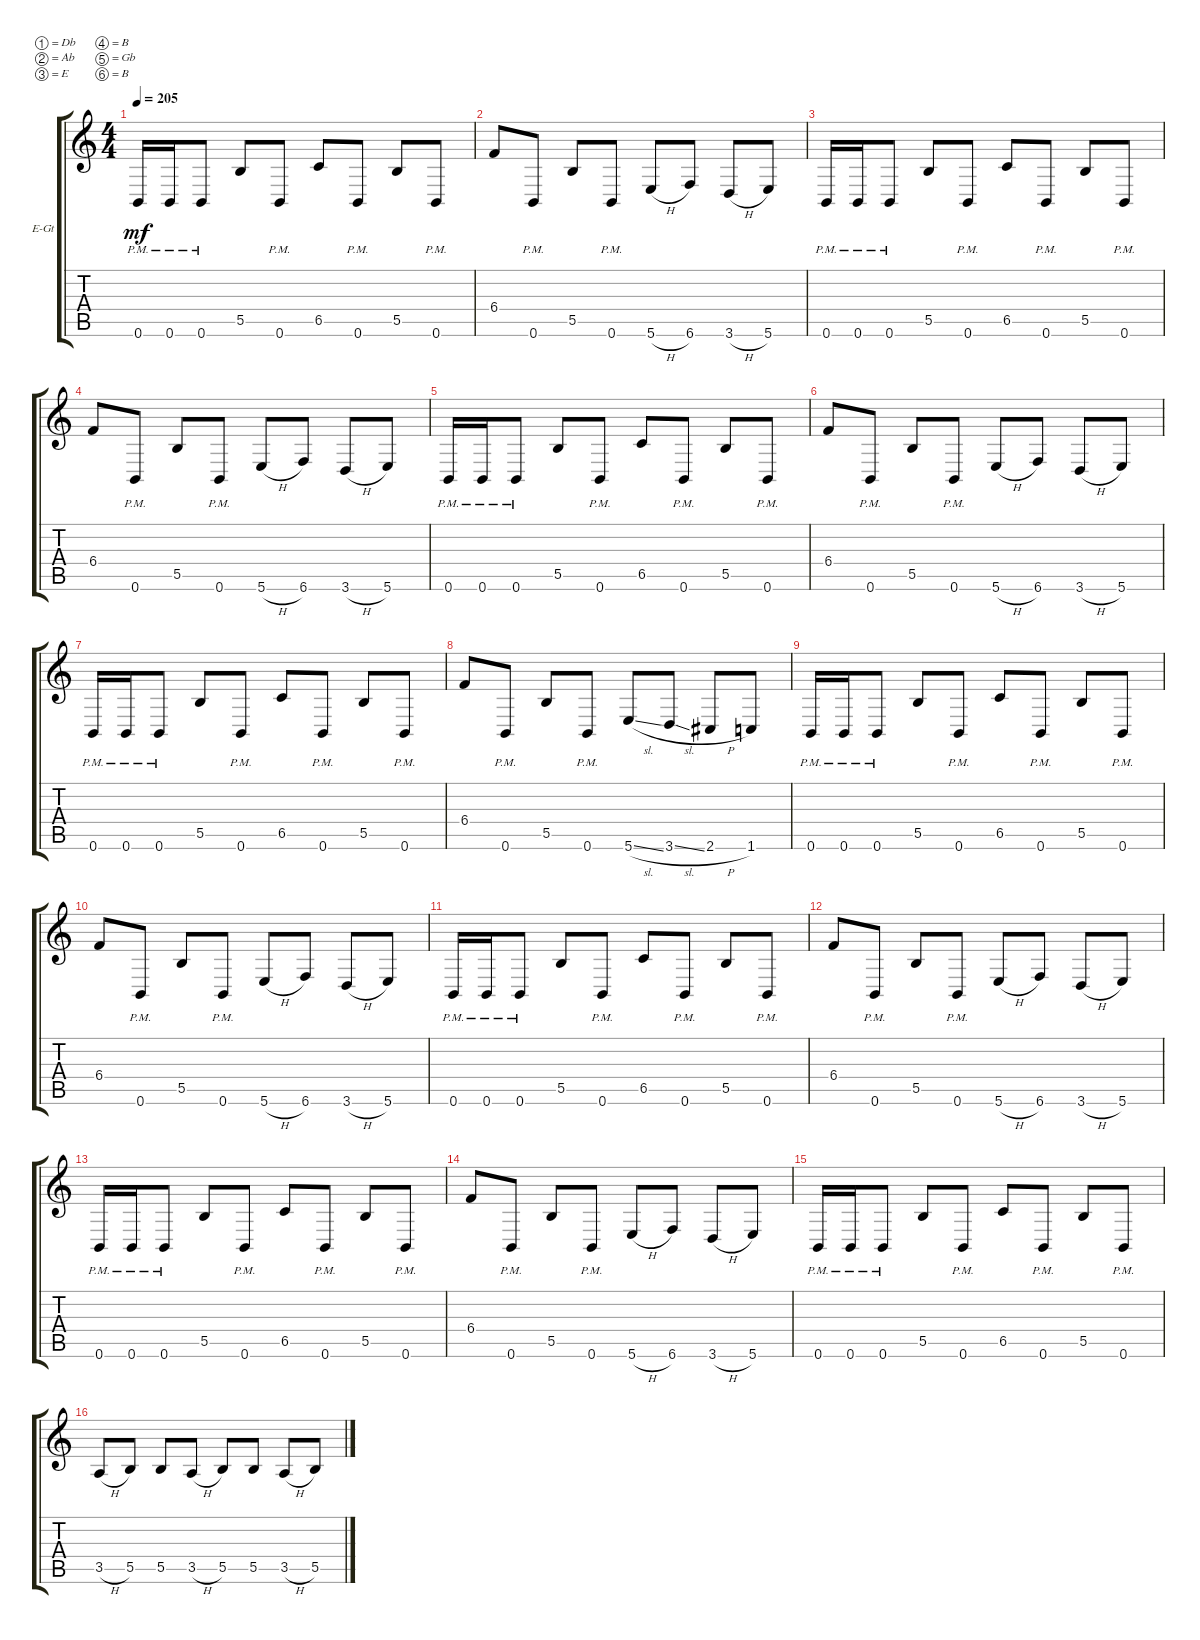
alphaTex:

\defaultSystemsLayout 4
\bracketExtendMode groupsimilarinstruments
\firstSystemTrackNameOrientation horizontal
\otherSystemsTrackNameOrientation horizontal
\track ("Electric Guitar" "E-Gt") {instrument overdrivenguitar}
\staff {score tabs}
\tuning (Db4 Ab3 E3 B2 Gb2 B1)
\ts (4 4)
\tempo 205
\clef g2
\scale
0.487395
\ks c
0.6{pm}.16{dy mf instrument overdrivenguitar} 0.6{pm}.16 0.6{pm}.8 5.5.8 0.6{pm}.8 6.5.8 0.6{pm}.8 5.5.8 0.6{pm}.8 |
\scale
0.256303 6.4.8 0.6{pm}.8 5.5.8 0.6{pm}.8 5.6{h}.8 6.6.8 3.6{h}.8 5.6.8 |
\scale
0.256303 0.6{pm}.16 0.6{pm}.16 0.6{pm}.8 5.5.8 0.6{pm}.8 6.5.8 0.6{pm}.8 5.5.8 0.6{pm}.8 |
\scale
0.333333 6.4.8 0.6{pm}.8 5.5.8 0.6{pm}.8 5.6{h}.8 6.6.8 3.6{h}.8 5.6.8 |
\scale
0.333333 0.6{pm}.16 0.6{pm}.16 0.6{pm}.8 5.5.8 0.6{pm}.8 6.5.8 0.6{pm}.8 5.5.8 0.6{pm}.8 |
\scale
0.333333 6.4.8 0.6{pm}.8 5.5.8 0.6{pm}.8 5.6{h}.8 6.6.8 3.6{h}.8 5.6.8 |
\scale
0.333333 0.6{pm}.16 0.6{pm}.16 0.6{pm}.8 5.5.8 0.6{pm}.8 6.5.8 0.6{pm}.8 5.5.8 0.6{pm}.8 |
\scale
0.333333 6.4.8 0.6{pm}.8 5.5.8 0.6{pm}.8 5.6{sl}.8 3.6{sl}.8 2.6{h}.8 1.6.8 |
\scale
0.333333 0.6{pm}.16 0.6{pm}.16 0.6{pm}.8 5.5.8 0.6{pm}.8 6.5.8 0.6{pm}.8 5.5.8 0.6{pm}.8 |
\scale
0.333333 6.4.8 0.6{pm}.8 5.5.8 0.6{pm}.8 5.6{h}.8 6.6.8 3.6{h}.8 5.6.8 |
\scale
0.333333 0.6{pm}.16 0.6{pm}.16 0.6{pm}.8 5.5.8 0.6{pm}.8 6.5.8 0.6{pm}.8 5.5.8 0.6{pm}.8 |
\scale
0.333333 6.4.8 0.6{pm}.8 5.5.8 0.6{pm}.8 5.6{h}.8 6.6.8 3.6{h}.8 5.6.8 |
\scale
0.333333 0.6{pm}.16 0.6{pm}.16 0.6{pm}.8 5.5.8 0.6{pm}.8 6.5.8 0.6{pm}.8 5.5.8 0.6{pm}.8 |
\scale
0.333333 6.4.8 0.6{pm}.8 5.5.8 0.6{pm}.8 5.6{h}.8 6.6.8 3.6{h}.8 5.6.8 |
\scale
0.333333 0.6{pm}.16 0.6{pm}.16 0.6{pm}.8 5.5.8 0.6{pm}.8 6.5.8 0.6{pm}.8 5.5.8 0.6{pm}.8 |
\scale
0.333333 3.5{h}.8 5.5.8 5.5.8 3.5{h}.8 5.5.8 5.5.8 3.5{h}.8 5.5.8
